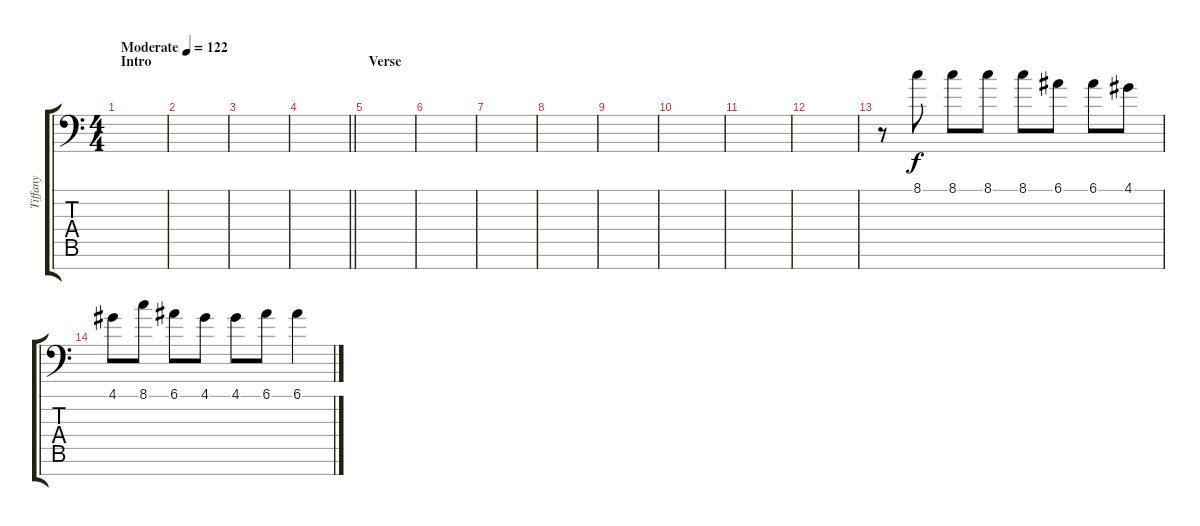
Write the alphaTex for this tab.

\track ("Tiffany" "Tiffany") {instrument sopranosax}
\staff {score tabs}
\tuning (E4 B3 G3 D3 A2 E2 C-1) {hide}
\ts (4 4)
\section ("" "Intro")
\tempo (122 "Moderate")
\clef f4
\ks c
|
|
|
\barLineRight lightlight
|
\section ("" "Verse")
|
|
|
|
|
|
|
|
r.8{volume 16} 8.1.8 8.1.8 8.1.8 8.1.8 6.1.8 6.1.8 4.1.8 |
4.1.8 8.1.8 6.1.8 4.1.8 4.1.8 6.1.8 6.1.4
